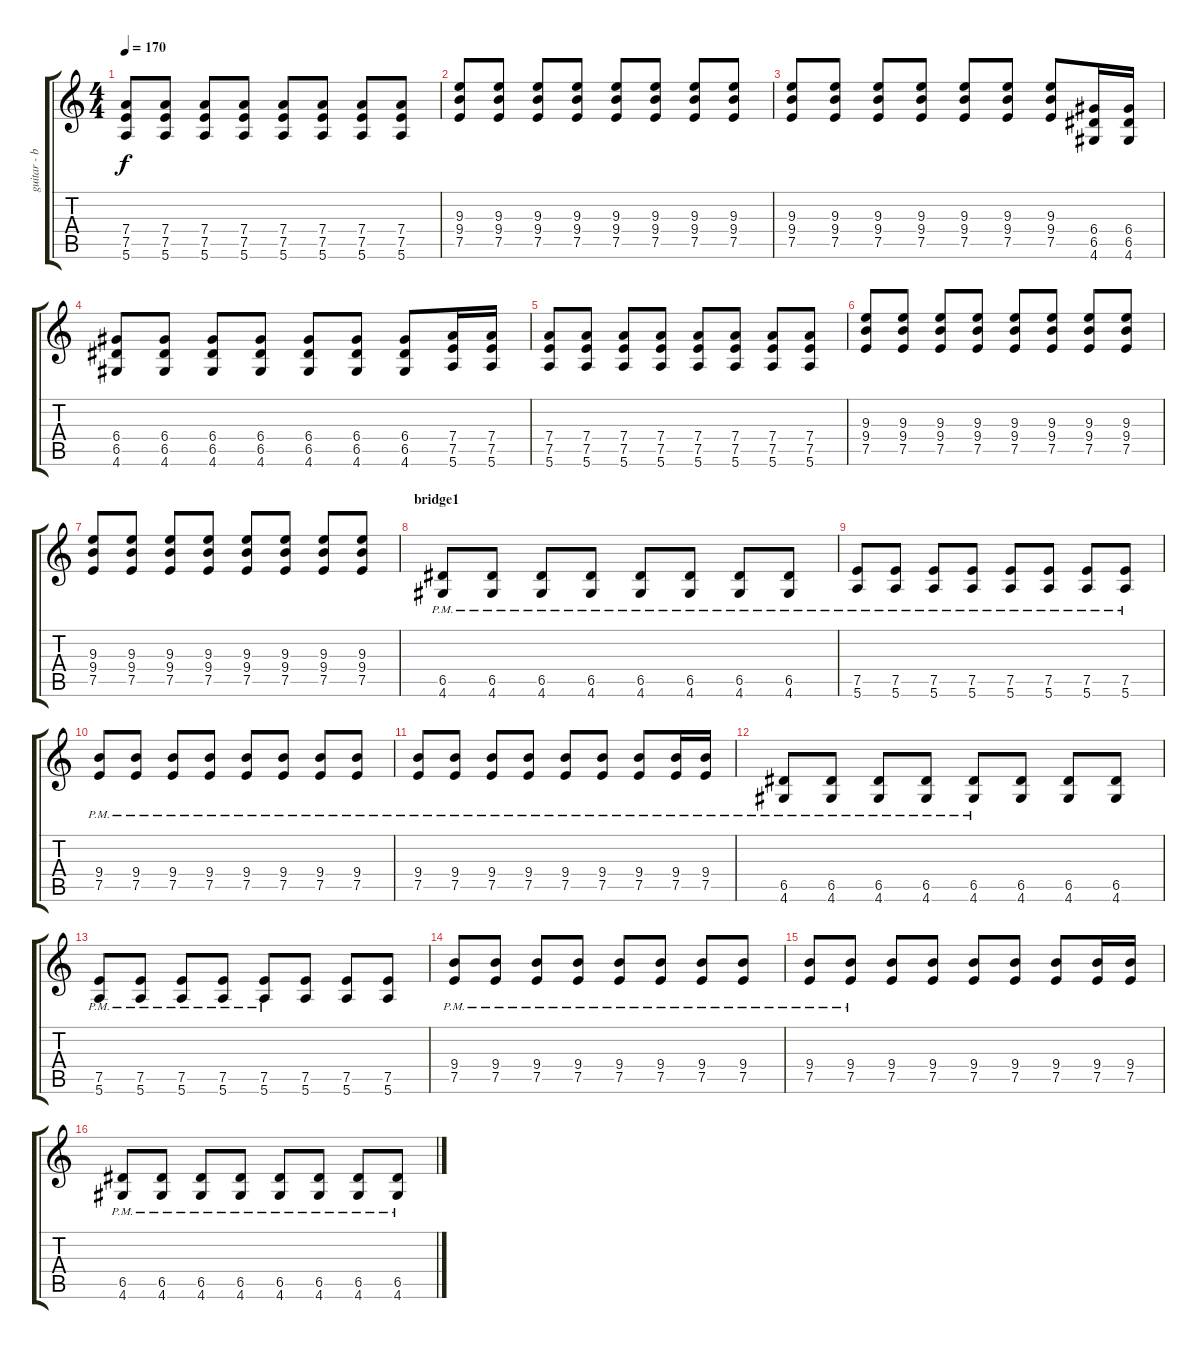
\track ("guitar - brody/tony" "guitar - b") {instrument acousticguitarsteel}
\staff {score tabs}
\tuning (E4 B3 G3 D3 A2 E2) {hide}
\ts (4 4)
\tempo 170
\clef g2
\ks c
(7.4 7.5 5.6).8{dy f} (7.4 7.5 5.6).8 (7.4 7.5 5.6).8 (7.4 7.5 5.6).8 (7.4 7.5 5.6).8 (7.4 7.5 5.6).8 (7.4 7.5 5.6).8 (7.4 7.5 5.6).8 |
(9.3 9.4 7.5).8 (9.3 9.4 7.5).8 (9.3 9.4 7.5).8 (9.3 9.4 7.5).8 (9.3 9.4 7.5).8 (9.3 9.4 7.5).8 (9.3 9.4 7.5).8 (9.3 9.4 7.5).8 |
(9.3 9.4 7.5).8 (9.3 9.4 7.5).8 (9.3 9.4 7.5).8 (9.3 9.4 7.5).8 (9.3 9.4 7.5).8 (9.3 9.4 7.5).8 (9.3 9.4 7.5).8 (6.4 6.5 4.6).16 (6.4 6.5 4.6).16 |
(6.4 6.5 4.6).8 (6.4 6.5 4.6).8 (6.4 6.5 4.6).8 (6.4 6.5 4.6).8 (6.4 6.5 4.6).8 (6.4 6.5 4.6).8 (6.4 6.5 4.6).8 (7.4 7.5 5.6).16 (7.4 7.5 5.6).16 |
(7.4 7.5 5.6).8 (7.4 7.5 5.6).8 (7.4 7.5 5.6).8 (7.4 7.5 5.6).8 (7.4 7.5 5.6).8 (7.4 7.5 5.6).8 (7.4 7.5 5.6).8 (7.4 7.5 5.6).8 |
(9.3 9.4 7.5).8 (9.3 9.4 7.5).8 (9.3 9.4 7.5).8 (9.3 9.4 7.5).8 (9.3 9.4 7.5).8 (9.3 9.4 7.5).8 (9.3 9.4 7.5).8 (9.3 9.4 7.5).8 |
(9.3 9.4 7.5).8 (9.3 9.4 7.5).8 (9.3 9.4 7.5).8 (9.3 9.4 7.5).8 (9.3 9.4 7.5).8 (9.3 9.4 7.5).8 (9.3 9.4 7.5).8 (9.3 9.4 7.5).8 |
\section ("" "bridge1")
(6.5 4.6{pm}).8 (6.5 4.6{pm}).8 (6.5 4.6{pm}).8 (6.5 4.6{pm}).8 (6.5 4.6{pm}).8 (6.5 4.6{pm}).8 (6.5 4.6{pm}).8 (6.5 4.6{pm}).8 |
(7.5 5.6{pm}).8 (7.5 5.6{pm}).8 (7.5 5.6{pm}).8 (7.5 5.6{pm}).8 (7.5 5.6{pm}).8 (7.5 5.6{pm}).8 (7.5 5.6{pm}).8 (7.5 5.6{pm}).8 |
(9.4{pm} 7.5).8 (9.4{pm} 7.5).8 (9.4{pm} 7.5).8 (9.4{pm} 7.5).8 (9.4{pm} 7.5).8 (9.4{pm} 7.5).8 (9.4{pm} 7.5).8 (9.4{pm} 7.5).8 |
(9.4{pm} 7.5).8 (9.4{pm} 7.5).8 (9.4{pm} 7.5).8 (9.4{pm} 7.5).8 (9.4{pm} 7.5).8 (9.4{pm} 7.5).8 (9.4{pm} 7.5).8 (9.4{pm} 7.5).16 (9.4{pm} 7.5).16 |
(6.5 4.6{pm}).8 (6.5 4.6{pm}).8 (6.5 4.6{pm}).8 (6.5 4.6{pm}).8 (6.5 4.6{pm}).8 (6.5 4.6).8 (6.5 4.6).8 (6.5 4.6).8 |
(7.5 5.6{pm}).8 (7.5 5.6{pm}).8 (7.5 5.6{pm}).8 (7.5 5.6{pm}).8 (7.5 5.6{pm}).8 (7.5 5.6).8 (7.5 5.6).8 (7.5 5.6).8 |
(9.4{pm} 7.5).8 (9.4{pm} 7.5).8 (9.4{pm} 7.5).8 (9.4{pm} 7.5).8 (9.4{pm} 7.5).8 (9.4{pm} 7.5).8 (9.4{pm} 7.5).8 (9.4{pm} 7.5).8 |
(9.4{pm} 7.5).8 (9.4{pm} 7.5).8 (9.4 7.5).8 (9.4 7.5).8 (9.4 7.5).8 (9.4 7.5).8 (9.4 7.5).8 (9.4 7.5).16 (9.4 7.5).16 |
(6.5 4.6{pm}).8 (6.5 4.6{pm}).8 (6.5 4.6{pm}).8 (6.5 4.6{pm}).8 (6.5 4.6{pm}).8 (6.5 4.6{pm}).8 (6.5 4.6{pm}).8 (6.5 4.6{pm}).8
